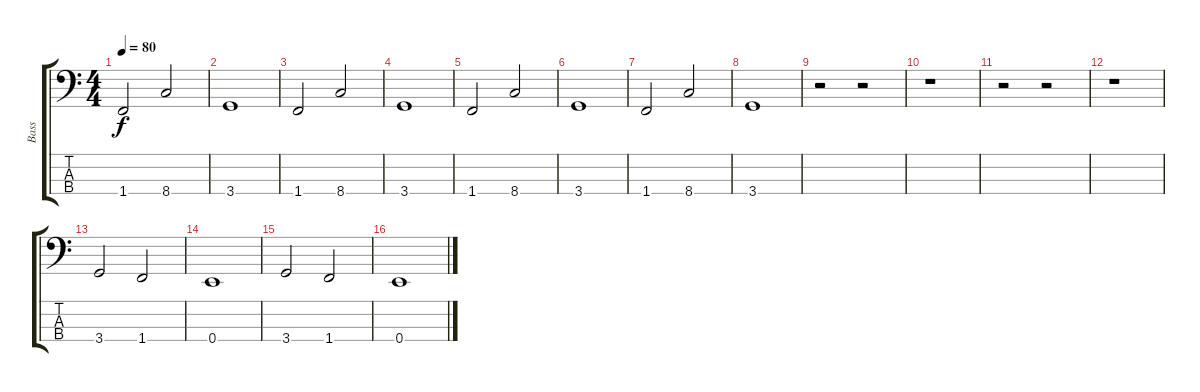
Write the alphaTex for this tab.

\track ("Bass" "Bass") {instrument electricbassfinger}
\staff {score tabs}
\tuning (G2 D2 A1 E1) {hide}
\ts (4 4)
\tempo 80
\clef f4
\ks c
1.4.2{dy f} 8.4.2 |
3.4.1 |
1.4.2 8.4.2 |
3.4.1 |
1.4.2 8.4.2 |
3.4.1 |
1.4.2 8.4.2 |
3.4.1 |
r.2 r.2 |
r.1 |
r.2 r.2 |
r.1 |
3.4.2 1.4.2 |
0.4.1 |
3.4.2 1.4.2 |
0.4.1
